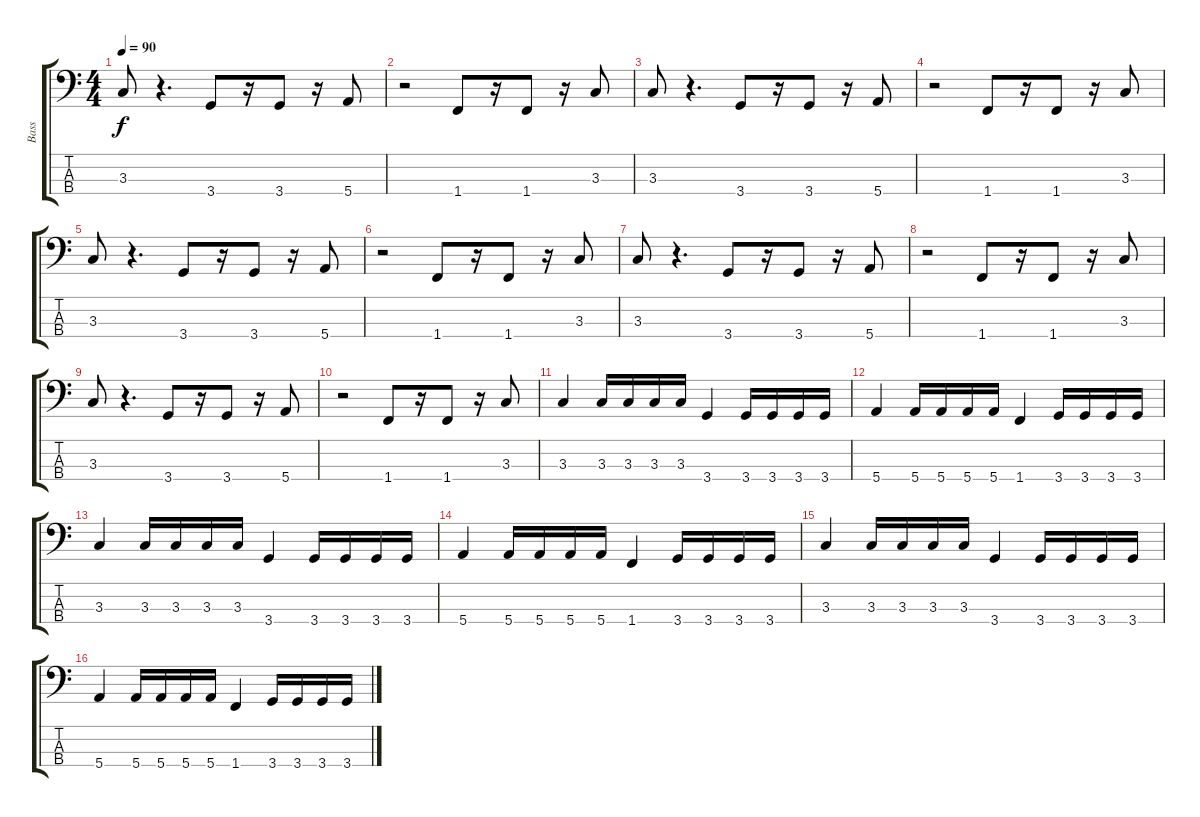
\track ("Bass" "Bass") {instrument electricbassfinger}
\staff {score tabs}
\tuning (G2 D2 A1 E1) {hide}
\ts (4 4)
\tempo 90
\clef f4
\ks c
3.3.8{dy f} r.4{d} 3.4.8 r.16 3.4.8 r.16 5.4.8 |
r.2 1.4.8 r.16 1.4.8 r.16 3.3.8 |
3.3.8 r.4{d} 3.4.8 r.16 3.4.8 r.16 5.4.8 |
r.2 1.4.8 r.16 1.4.8 r.16 3.3.8 |
3.3.8 r.4{d} 3.4.8 r.16 3.4.8 r.16 5.4.8 |
r.2 1.4.8 r.16 1.4.8 r.16 3.3.8 |
3.3.8 r.4{d} 3.4.8 r.16 3.4.8 r.16 5.4.8 |
r.2 1.4.8 r.16 1.4.8 r.16 3.3.8 |
3.3.8 r.4{d} 3.4.8 r.16 3.4.8 r.16 5.4.8 |
r.2 1.4.8 r.16 1.4.8 r.16 3.3.8 |
3.3.4 3.3.16 3.3.16 3.3.16 3.3.16 3.4.4 3.4.16 3.4.16 3.4.16 3.4.16 |
5.4.4 5.4.16 5.4.16 5.4.16 5.4.16 1.4.4 3.4.16 3.4.16 3.4.16 3.4.16 |
3.3.4 3.3.16 3.3.16 3.3.16 3.3.16 3.4.4 3.4.16 3.4.16 3.4.16 3.4.16 |
5.4.4 5.4.16 5.4.16 5.4.16 5.4.16 1.4.4 3.4.16 3.4.16 3.4.16 3.4.16 |
3.3.4 3.3.16 3.3.16 3.3.16 3.3.16 3.4.4 3.4.16 3.4.16 3.4.16 3.4.16 |
5.4.4 5.4.16 5.4.16 5.4.16 5.4.16 1.4.4 3.4.16 3.4.16 3.4.16 3.4.16
